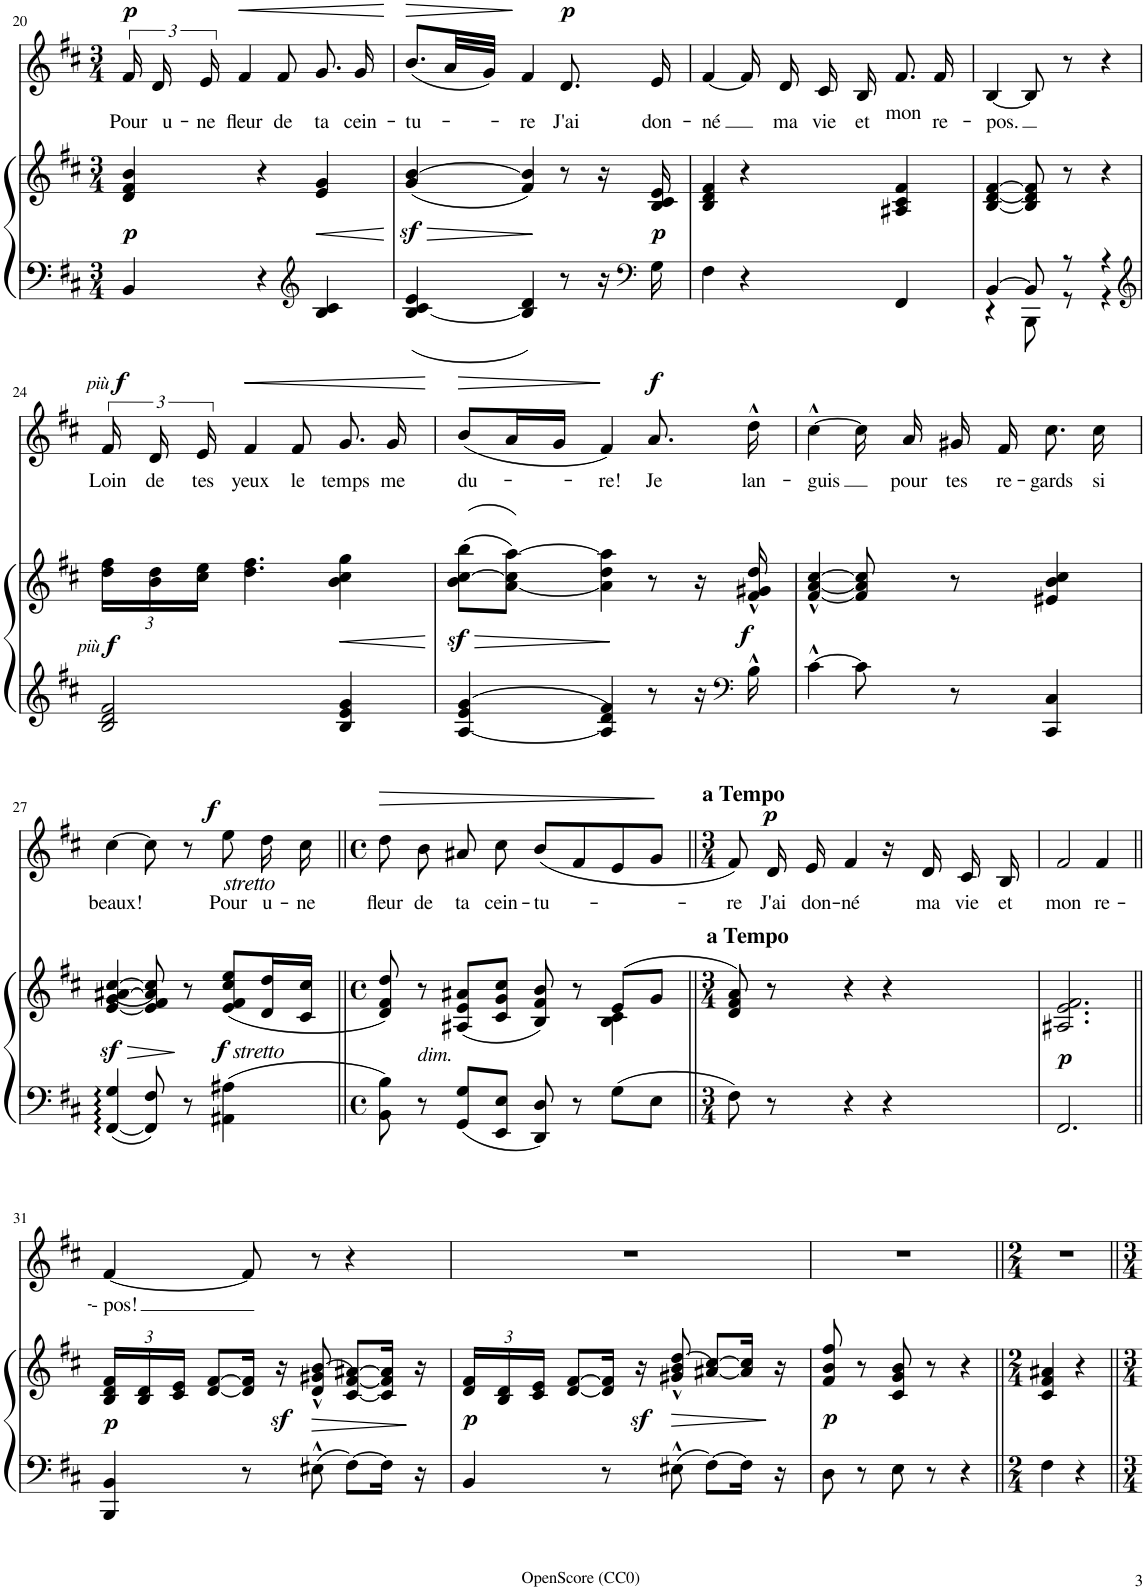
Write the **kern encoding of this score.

**kern	**kern	**dynam	**kern	**text	**dynam
*part2	*part2	*part2	*part1	*part1	*part1
*staff3	*staff2	*staff2/3	*staff1	*staff1	*staff1
*I"Piano	*	*	*I"Chant Voice	*	*
*I'Pno	*	*	*	*	*
!!LO:PB:g=z
*clefF4	*clefG2	*	*clefG2	*	*
*k[f#c#]	*k[f#c#]	*	*k[f#c#]	*	*
*M3/4	*M3/4	*	*M3/4	*	*
=20	=20	=20	=20	=20	=20
!	!	!LO:DY:b	!	!LO:LY:b	!LO:DY:a
4BB/	4d/ 4f#/ 4b/	p	24f#/	Pour	p
!	!	!	!	!LO:LY:b	!
.	.	.	24d/	u-	.
!	!	!	!	!LO:LY:b	!
.	.	.	24e/	-ne	.
!	!	!	!	!LO:LY:b	!LO:HP:b
.	.	.	4f#/	fleur	<
4r	4r	.	.	.	.
!	!	!	!	!LO:LY:b	!
.	.	.	8f#/	de	.
*clefG2	*	*	*	*	*
!	!	!LO:HP:b	!	!LO:LY:b	!
4B/ 4c#/	4e/ 4g/	<	8.g/	ta	.
!	!	!	!	!LO:LY:b	!
.	.	.	16g/	cein-	.
.	.	[	.	.	[
=21	=21	=21	=21	=21	=21
!	!	!LO:HP:b	!	!LO:LY:b	!LO:HP:b
[4B/ 4c#/ 4e/	(<4g/z< [4b/z<	>	(8.b/L	-tu-	>
.	.	.	32a/LL	.	.
.	.	.	32g/JJJ)	.	.
!	!	!	!	!LO:LY:b	!
4B/] 4d/	4f#/ 4b/])	.	4f#/	-re	]
!	!	!	!	!LO:LY:b	!LO:DY:a
8r	8r	]	8.d/	J'ai	p
16r	16r	.	.	.	.
*clefF4	*	*	*	*	*
!	!	!LO:DY:b	!	!LO:LY:b	!
16G\	16B/ 16c#/ 16e/	p	16e/	don-	.
=22	=22	=22	=22	=22	=22
!	!	!	!	!LO:LY:b	!
4F#\	4B/ 4d/ 4f#/	.	[4f#/	-né	.
4r	4r	.	16f#/]	.	.
!	!	!	!	!LO:LY:b	!
.	.	.	16d/	ma	.
!	!	!	!	!LO:LY:b	!
.	.	.	16c#/	vie	.
!	!	!	!	!LO:LY:b	!
.	.	.	16B/	et	.
!	!	!	!	!LO:LY:b	!
4FF#/	4A#X/ 4c#/ 4f#/	.	8.f#/	mon	.
!	!	!	!	!LO:LY:b	!
.	.	.	16f#/	re-	.
=23	=23	=23	=23	=23	=23
*^	*	*	*	*	*
!	!	!	!	!	!LO:LY:b	!
[4BB/	4r	[4B/ [4d/ [4f#/	.	[4B/	-pos.	.
8BB/]	8BBB\	8B/] 8d/] 8f#/]	.	8B/]	.	.
8r	8r	8r	.	8r	.	.
4r	4r	4r	.	4r	.	.
*v	*v	*	*	*	*	*
!!LO:LB:g=z
=24	=24	=24	=24	=24	=24
*clefG2	*	*	*	*	*
*	*Xbrackettup	*	*	*	*
*^	*	*	*	*	*
!	!	!	!LO:DY:b	!	!LO:LY:b	!
!	!	!	!LO:DY:n=1:b	!	!	!LO:DY:a
!	!	!	!	!	!	!LO:DY:n=1:a
*v	*v	*	*	*	*	*
2B/ 2d/ 2f#/	24dd\ 24ff#\LL	other-dynamics f	24f#/	Loin	other-dynamics f
!	!	!	!	!LO:LY:b	!
.	24b\ 24dd\	.	24d/	de	.
!	!	!	!	!LO:LY:b	!
.	24cc#\ 24ee\JJ	.	24e/	tes	.
!	!	!	!	!LO:LY:b	!LO:HP:b
.	4.dd\ 4.ff#\	.	4f#/	yeux	<
!	!	!	!	!LO:LY:b	!
.	.	.	8f#/	le	.
!	!	!LO:HP:b	!	!LO:LY:b	!
4B/ 4e/ 4g/	4b\ 4cc#\ 4gg\	<	8.g/	temps	.
!	!	!	!	!LO:LY:b	!
.	.	.	16g/	me	.
.	.	[	.	.	[
=25	=25	=25	=25	=25	=25
!	!	!LO:HP:b	!	!LO:LY:b	!LO:HP:b
[4A/ 4e/ 4g/	((>8b\z< [8cc#\z< 8bb\z<L	>	(8b/L	du-	>
.	[8a\ 8cc#\] [8aa\J))	.	16a/L	.	.
.	.	.	16g/JJ	.	.
!	!	!	!	!LO:LY:b	!
4A/] 4d/ 4f#/	4a\] 4dd\ 4aa\]	.	4f#/)	-re!	]
!	!	!	!	!LO:LY:b	!LO:DY:a
8r	8r	]	8.a/	Je	f
16r	16r	.	.	.	.
*clefF4	*	*	*	*	*
!	!	!LO:DY:b	!	!LO:LY:b	!
16B^^\	16f#/^^ 16g#X/^^ 16dd/^^	f	16dd^^\	lan-	.
=26	=26	=26	=26	=26	=26
!	!	!	!	!LO:LY:b	!
[4c#^^\	[4f#/^^ [4a/^^ [4cc#/^^	.	[4cc#^^\	-guis	.
8c#\]	8f#/] 8a/] 8cc#/]	.	16cc#\]	.	.
!	!	!	!	!LO:LY:b	!
.	.	.	16a/	pour	.
!	!	!	!	!LO:LY:b	!
8r	8r	.	16g#X/	tes	.
!	!	!	!	!LO:LY:b	!
.	.	.	16f#/	re-	.
!	!	!	!	!LO:LY:b	!
4CC#/ 4C#/	4e#X/ 4b/ 4cc#/	.	8.cc#\	-gards	.
!	!	!	!	!LO:LY:b	!
.	.	.	16cc#\	si	.
!!LO:LB:g=z
=27	=27	=27	=27	=27	=27
!	!	!LO:HP:b	!	!LO:LY:b	!
[4FF#/ 4G/	(<[4e/z< 4g/z< [>4a#X/z< [4cc#/z<	>	[4cc#\	beaux!	.
8FF#/] 8F#/	8e/] 8f#/ 8a#/] 8cc#/])	.	8cc#\]	.	.
8r	8r	]	8r	.	.
!	!	!	!LO:TX:b:i:t=stretto	!	!
!	!LO:TX:b:i:t=stretto	!	!	!	!
!	!	!LO:DY:b	!	!LO:LY:b	!LO:DY:a
4AA#X\ 4A#X\	(8e/ 8f#/ 8cc#/ 8ee/L	f	8ee\	Pour	f
!	!	!	!	!LO:LY:b	!
.	16d/ 16dd/L	.	16dd\	u-	.
!	!	!	!	!LO:LY:b	!
.	16c#/ 16cc#/JJ	.	16cc#\	-ne	.
=28||	=28||	=28||	=28||	=28||	=28||
*M4/4	*M4/4	*	*M4/4	*	*
*met(c)	*met(c)	*	*met(c)	*	*
*	*^	*	*	*	*
!	!	!	!	!	!LO:LY:b	!LO:HP:b
8BB\ 8B\	8d/ 8f#/ 8dd/)	2.ryy	.	8dd\	fleur	>
!	!LO:TX:b:i:t=dim.	!	!	!	!	!
!	!	!	!	!	!LO:LY:b	!
8r	8r	.	.	8b\	de	.
!	!	!	!	!	!LO:LY:b	!
8GG/ 8G/L	(8A#X/ 8e/ 8a#X/L	.	.	8a#X/	ta	.
!	!	!	!	!	!LO:LY:b	!
8EE/ 8E/J	8c#/ 8g/ 8cc#/J	.	.	8cc#\	cein-	.
!	!	!	!	!	!LO:LY:b	!
8DD/ 8D/	8B/ 8f#/ 8b/)	.	.	(8b/L	-tu-	.
8r	8r	.	.	8f#/	.	.
8G\L	(>8e/L	4B\ 4c#\	.	8e/	.	.
8E\J	8g/J	.	.	8g/J	.	]
*	*v	*v	*	*	*	*
=29||	=29||	=29||	=29||	=29||	=29||
*M3/4	*M3/4	*	*M3/4	*	*
!	!	!	!LO:TX:a:B:t=a Tempo	!	!
!	!LO:TX:a:B:t=a Tempo	!	!	!	!
!	!	!	!	!LO:LY:b	!
8F#\	8d/ 8f#/ 8a/)	.	8f#/)	-re	.
!	!	!	!	!LO:LY:b	!LO:DY:a
8r	8r	.	16d/	J'ai	p
!	!	!	!	!LO:LY:b	!
.	.	.	16e/	don-	.
!	!	!	!	!LO:LY:b	!
4r	4r	.	4f#/	-né	.
4r	4r	.	16r	.	.
!	!	!	!	!LO:LY:b	!
.	.	.	16d/	ma	.
!	!	!	!	!LO:LY:b	!
.	.	.	16c#/	vie	.
!	!	!	!	!LO:LY:b	!
.	.	.	16B/	et	.
=30	=30	=30	=30	=30	=30
!	!	!LO:DY:b	!	!LO:LY:b	!
2.FF#/	2.A#X/ 2.e/ 2.f#/	p	2f#/	mon	.
!	!	!	!	!LO:LY:b	!
.	.	.	4f#/	re-	.
!!LO:LB:g=z
=31||	=31||	=31||	=31||	=31||	=31||
!	!	!LO:DY:b	!	!LO:LY:b	!
4BBB/ 4BB/	24B/ 24d/ 24f#/LL	p	[4f#/	-- pos!	.
.	24B/ 24d/	.	.	.	.
.	24c#/ 24e/JJ	.	.	.	.
.	[8d/ [8f#/L	.	.	.	.
8r	16d/] 16f#/]Jk	.	8f#/]	.	.
!	!	!LO:DY:b	!	!	!
.	16r	sf	.	.	.
!	!	!LO:HP:b	!	!	!
8E#X^^\	(>8d/^^ 8g#X/^^ 8b/^^	>	8r	.	.
[8F#\L	[8c#/ [8f#/ [8a#X/L)	.	4r	.	.
16F#\Jk]	16c#/] 16f#/] 16a#/]Jk	.	.	.	.
16r	16r	]	.	.	.
=32	=32	=32	=32	=32	=32
!	!	!LO:DY:b	!	!	!
4BB/	24d/ 24f#/LL	p	2.r	.	.
.	24B/ 24d/	.	.	.	.
.	24c#/ 24e/JJ	.	.	.	.
.	[8d/ [8f#/L	.	.	.	.
8r	16d/] 16f#/]Jk	.	.	.	.
!	!	!LO:DY:b	!	!	!
.	16r	sf	.	.	.
!	!	!LO:HP:b	!	!	!
8E#X^^\	(>8g#X/^^ 8b/^^ 8dd/^^	>	.	.	.
[8F#\L	[8a#X/ [8cc#/L)	.	.	.	.
16F#\Jk]	16a#/] 16cc#/]Jk	.	.	.	.
16r	16r	]	.	.	.
=33	=33	=33	=33	=33	=33
!	!	!LO:DY:b	!	!	!
8D\	8f#/ 8b/ 8ff#/	p	2.r	.	.
8r	8r	.	.	.	.
8E\	8c#/ 8g/ 8b/	.	.	.	.
8r	8r	.	.	.	.
4r	4r	.	.	.	.
=34||	=34||	=34||	=34||	=34||	=34||
*M2/4	*M2/4	*	*M2/4	*	*
4F#\	4c#/ 4f#/ 4a#X/	.	2r	.	.
4r	4r	.	.	.	.
=||	=||	=||	=||	=||	=||
*-	*-	*-	*-	*-	*-
